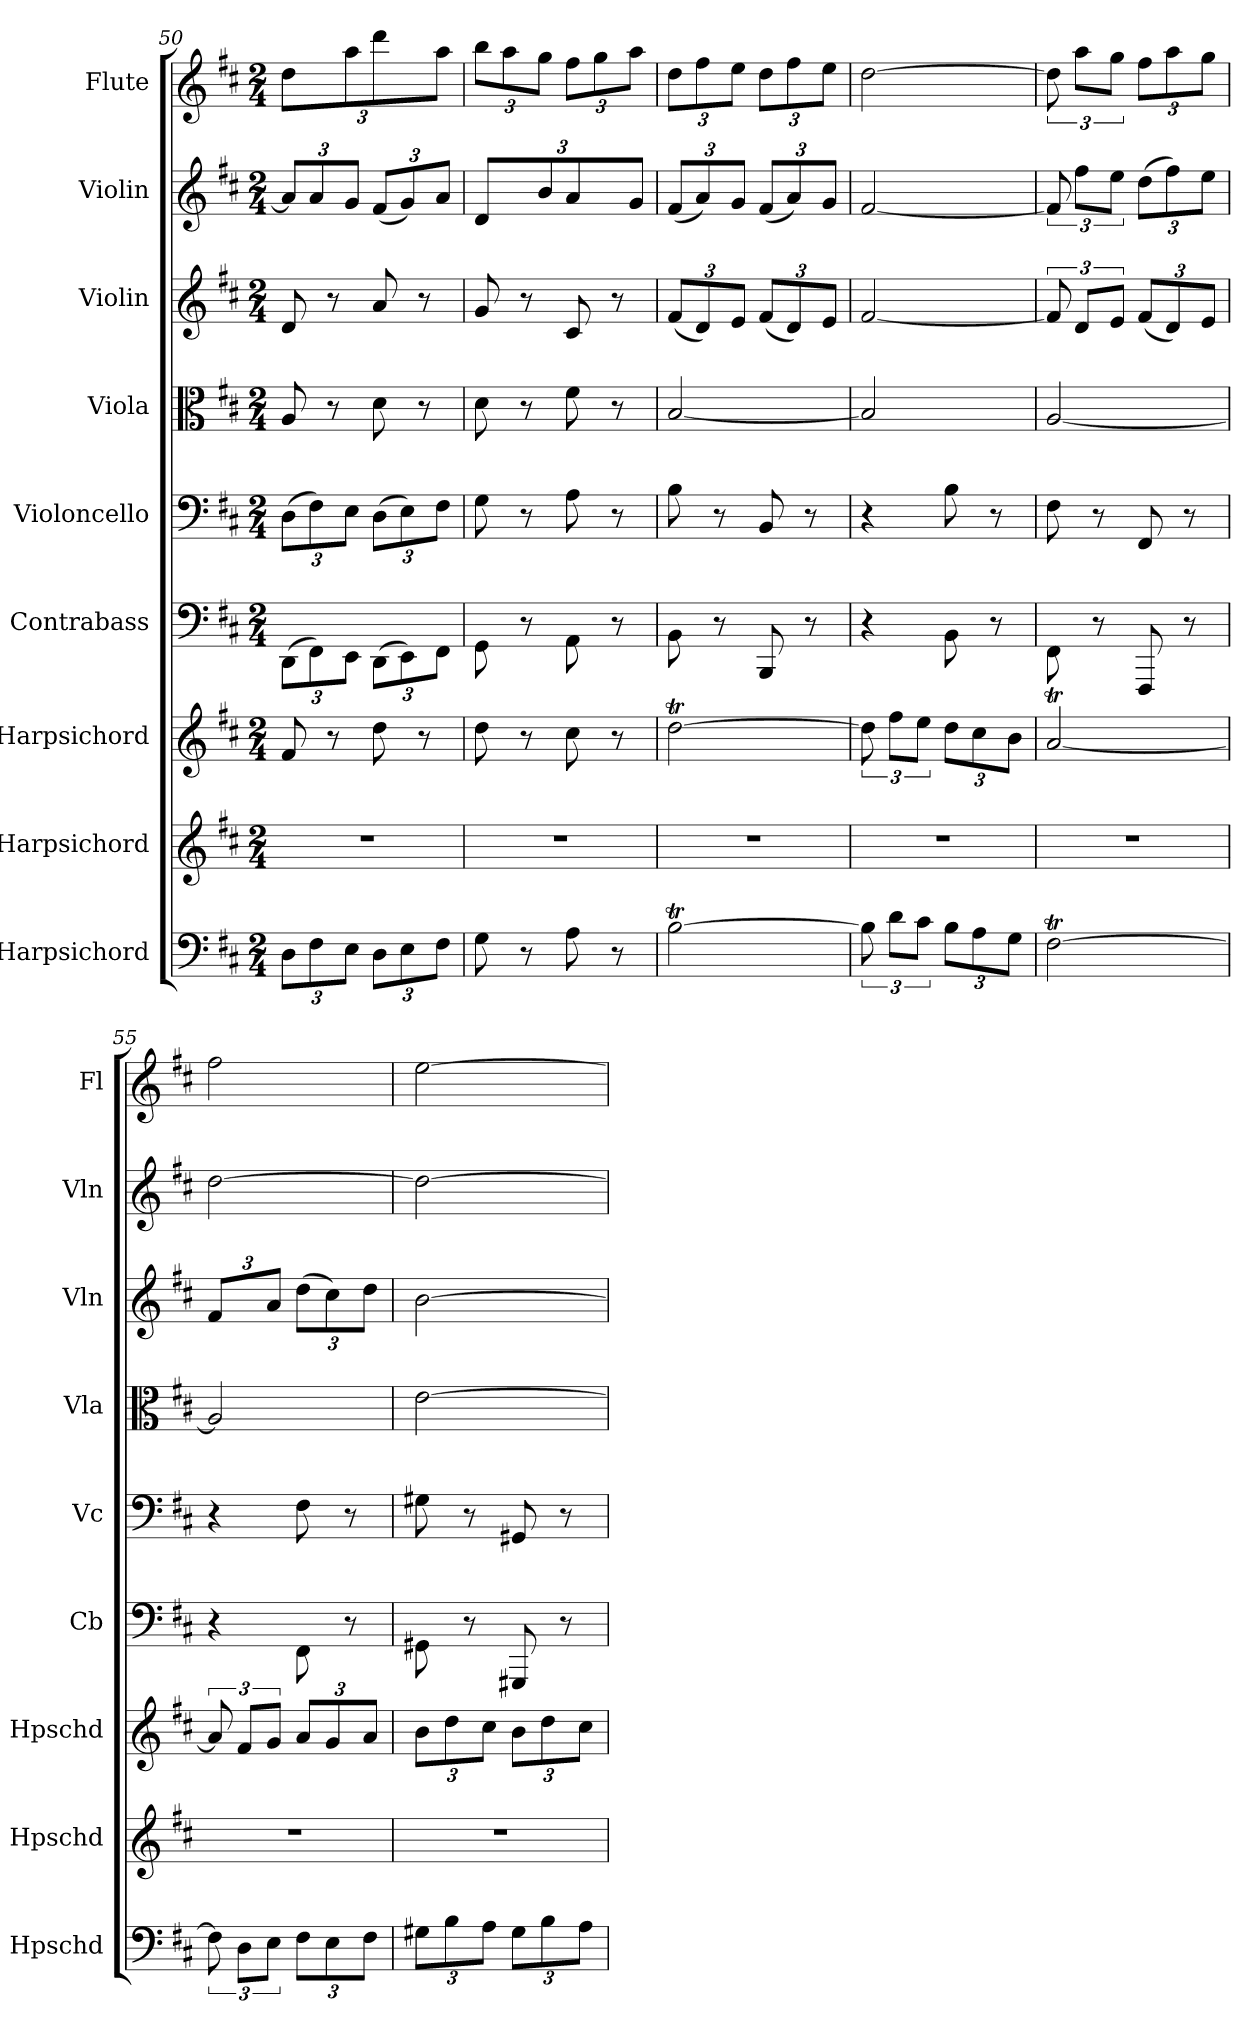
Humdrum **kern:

**kern	**kern	**kern	**kern	**kern	**kern	**kern	**kern	**kern
*part9	*part8	*part7	*part6	*part5	*part4	*part3	*part2	*part1
*staff9	*staff8	*staff7	*staff6	*staff5	*staff4	*staff3	*staff2	*staff1
*I"Harpsichord	*I"Harpsichord	*I"Harpsichord	*I"Contrabass	*I"Violoncello	*I"Viola	*I"Violin	*I"Violin	*I"Flute
*I'Hpschd	*I'Hpschd	*I'Hpschd	*I'Cb	*I'Vc	*I'Vla	*I'Vln	*I'Vln	*I'Fl
*clefF4	*clefG2	*clefG2	*clefF4	*clefF4	*clefC3	*clefG2	*clefG2	*clefG2
*k[f#c#]	*k[f#c#]	*k[f#c#]	*k[f#c#]	*k[f#c#]	*k[f#c#]	*k[f#c#]	*k[f#c#]	*k[f#c#]
*D:	*D:	*D:	*D:	*D:	*D:	*D:	*D:	*D:
*M2/4	*M2/4	*M2/4	*M2/4	*M2/4	*M2/4	*M2/4	*M2/4	*M2/4
=50	=50	=50	=50	=50	=50	=50	=50	=50
12D\L	2r	8f#/	(12DD\L	(12D\L	8A/	8d/	12a/L]	6dd\
12F#\	.	.	12FF#\)	12F#\)	.	.	12a/	.
.	.	8r	.	.	8r	8r	.	.
12E\J	.	.	12EE\J	12E\J	.	.	12g/J	12aa\
12D\L	.	8dd\	(12DD\L	(12D\L	8d\	8a/	(12f#/L	6ddd\
12E\	.	.	12EE\)	12E\)	.	.	12g/)	.
.	.	8r	.	.	8r	8r	.	.
12F#\J	.	.	12FF#\J	12F#\J	.	.	12a/J	12aa\J
=51	=51	=51	=51	=51	=51	=51	=51	=51
8G\	2r	8dd\	8GG\	8G\	8d\	8g/	6d/	12bb\L
.	.	.	.	.	.	.	.	12aa\
8r	.	8r	8r	8r	8r	8r	.	.
.	.	.	.	.	.	.	12b/J	12gg\J
8A\	.	8cc#\	8AA\	8A\	8f#\	8c#/	6a/	12ff#\L
.	.	.	.	.	.	.	.	12gg\
8r	.	8r	8r	8r	8r	8r	.	.
.	.	.	.	.	.	.	12g/J	12aa\J
=52	=52	=52	=52	=52	=52	=52	=52	=52
[2BT\	2r	[2ddT\	8BB\	8B\	[2B/	(12f#/L	(12f#/L	12dd\L
.	.	.	.	.	.	12d/)	12a/)	12ff#\
.	.	.	8r	8r	.	.	.	.
.	.	.	.	.	.	12e/J	12g/J	12ee\J
.	.	.	8BBB/	8BB/	.	(12f#/L	(12f#/L	12dd\L
.	.	.	.	.	.	12d/)	12a/)	12ff#\
.	.	.	8r	8r	.	.	.	.
.	.	.	.	.	.	12e/J	12g/J	12ee\J
=53	=53	=53	=53	=53	=53	=53	=53	=53
12B\]	2r	12dd\]	4r	4r	2B/]	[2f#/	[2f#/	[2dd\
12d\L	.	12ff#\L	.	.	.	.	.	.
12c#\J	.	12ee\J	.	.	.	.	.	.
12B\L	.	12dd\L	8BB\	8B\	.	.	.	.
12A\	.	12cc#\	.	.	.	.	.	.
.	.	.	8r	8r	.	.	.	.
12G\J	.	12b\J	.	.	.	.	.	.
=54	=54	=54	=54	=54	=54	=54	=54	=54
[2F#t\	2r	[2aT/	8FF#\	8F#\	[2A/	12f#/]	12f#/]	12dd\]
.	.	.	.	.	.	12d/L	12ff#\L	12aa\L
.	.	.	8r	8r	.	.	.	.
.	.	.	.	.	.	12e/J	12ee\J	12gg\J
.	.	.	8FFF#/	8FF#/	.	(12f#/L	(12dd\L	12ff#\L
.	.	.	.	.	.	12d/)	12ff#\)	12aa\
.	.	.	8r	8r	.	.	.	.
.	.	.	.	.	.	12e/J	12ee\J	12gg\J
=55	=55	=55	=55	=55	=55	=55	=55	=55
12F#\]	2r	12a/]	4r	4r	2A/]	6f#/	[2dd\	2ff#\
12D\L	.	12f#/L	.	.	.	.	.	.
12E\J	.	12g/J	.	.	.	12a/J	.	.
12F#\L	.	12a/L	8FF#\	8F#\	.	(12dd\L	.	.
12E\	.	12g/	.	.	.	12cc#\)	.	.
.	.	.	8r	8r	.	.	.	.
12F#\J	.	12a/J	.	.	.	12dd\J	.	.
=56	=56	=56	=56	=56	=56	=56	=56	=56
12G#X\L	2r	12b\L	8GG#X\	8G#X\	[2e\	[2b\	2dd\_	[2ee\
12B\	.	12dd\	.	.	.	.	.	.
.	.	.	8r	8r	.	.	.	.
12A\J	.	12cc#\J	.	.	.	.	.	.
12G#\L	.	12b\L	8GGG#X/	8GG#X/	.	.	.	.
12B\	.	12dd\	.	.	.	.	.	.
.	.	.	8r	8r	.	.	.	.
12A\J	.	12cc#\J	.	.	.	.	.	.
=	=	=	=	=	=	=	=	=
*-	*-	*-	*-	*-	*-	*-	*-	*-
